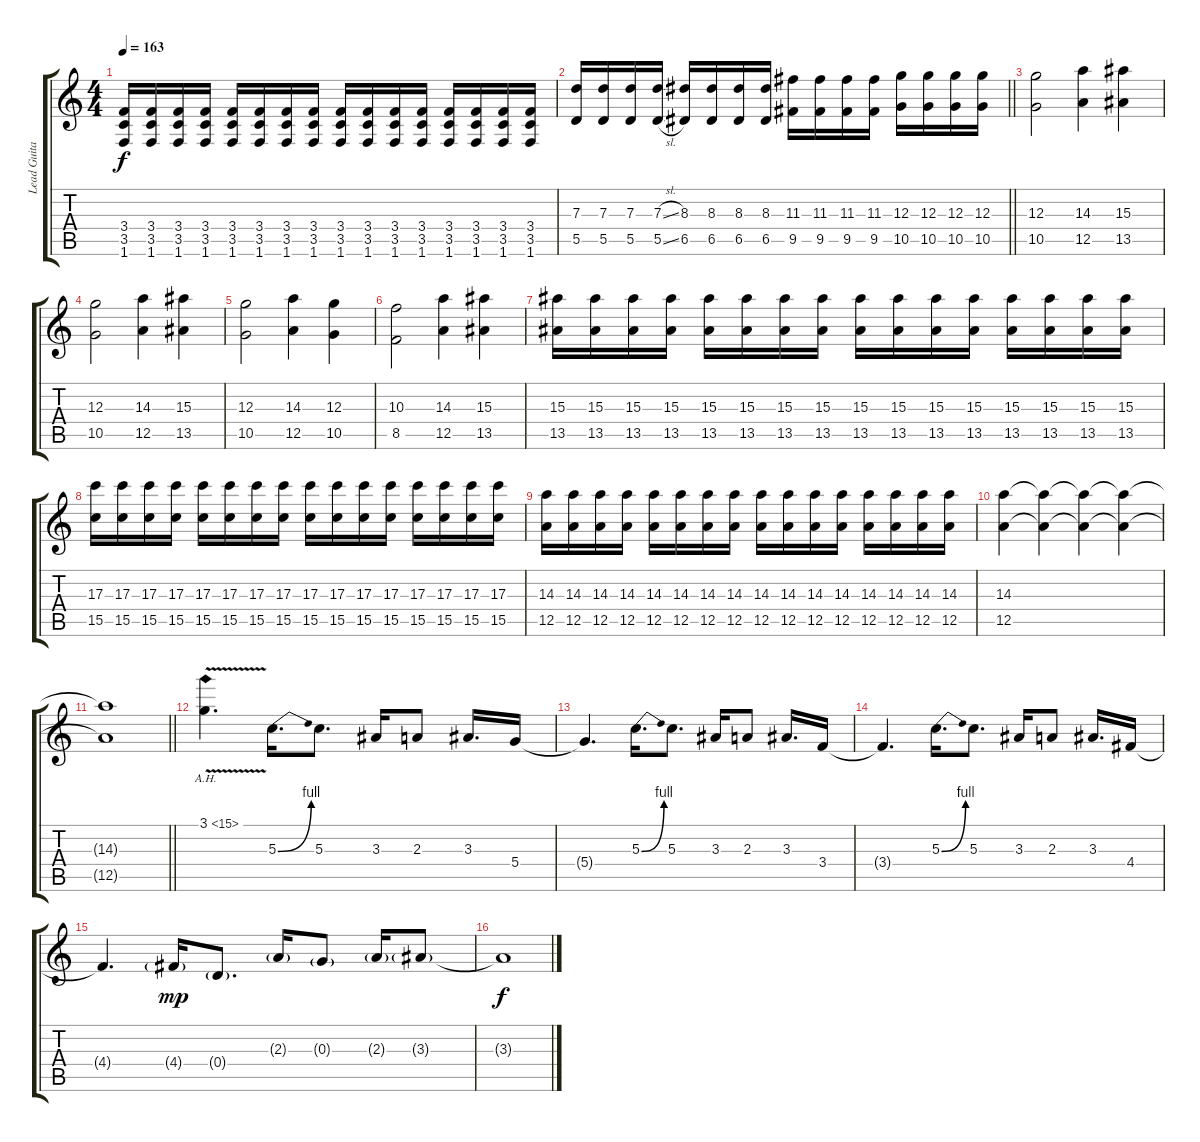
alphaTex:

\track ("Lead Guitar" "Lead Guita") {instrument distortionguitar}
\staff {score tabs}
\tuning (E4 B3 G3 D3 A2 E2) {hide}
\ts (4 4)
\tempo 163
\clef g2
\ks c
(3.4 3.5 1.6).16{dy f} (3.4 3.5 1.6).16 (3.4 3.5 1.6).16 (3.4 3.5 1.6).16 (3.4 3.5 1.6).16 (3.4 3.5 1.6).16 (3.4 3.5 1.6).16 (3.4 3.5 1.6).16 (3.4 3.5 1.6).16 (3.4 3.5 1.6).16 (3.4 3.5 1.6).16 (3.4 3.5 1.6).16 (3.4 3.5 1.6).16 (3.4 3.5 1.6).16 (3.4 3.5 1.6).16 (3.4 3.5 1.6).16 |
\barLineRight lightlight
(7.3 5.5).16 (7.3 5.5).16 (7.3 5.5).16 (7.3{sl} 5.5{sl}).16 (8.3 6.5).16 (8.3 6.5).16 (8.3 6.5).16 (8.3 6.5).16 (11.3 9.5).16 (11.3 9.5).16 (11.3 9.5).16 (11.3 9.5).16 (12.3 10.5).16 (12.3 10.5).16 (12.3 10.5).16 (12.3 10.5).16 |
(12.3 10.5).2{volume 16} (14.3 12.5).4 (15.3 13.5).4 |
(12.3 10.5).2 (14.3 12.5).4 (15.3 13.5).4 |
(12.3 10.5).2 (14.3 12.5).4 (12.3 10.5).4 |
(10.3 8.5).2 (14.3 12.5).4 (15.3 13.5).4 |
(15.3 13.5).16{volume 14} (15.3 13.5).16 (15.3 13.5).16 (15.3 13.5).16 (15.3 13.5).16 (15.3 13.5).16 (15.3 13.5).16 (15.3 13.5).16 (15.3 13.5).16 (15.3 13.5).16 (15.3 13.5).16 (15.3 13.5).16 (15.3 13.5).16 (15.3 13.5).16 (15.3 13.5).16 (15.3 13.5).16 |
(17.3 15.5).16 (17.3 15.5).16 (17.3 15.5).16 (17.3 15.5).16 (17.3 15.5).16 (17.3 15.5).16 (17.3 15.5).16 (17.3 15.5).16 (17.3 15.5).16 (17.3 15.5).16 (17.3 15.5).16 (17.3 15.5).16 (17.3 15.5).16 (17.3 15.5).16 (17.3 15.5).16 (17.3 15.5).16 |
(14.3 12.5).16 (14.3 12.5).16 (14.3 12.5).16 (14.3 12.5).16 (14.3 12.5).16 (14.3 12.5).16 (14.3 12.5).16 (14.3 12.5).16 (14.3 12.5).16 (14.3 12.5).16 (14.3 12.5).16 (14.3 12.5).16 (14.3 12.5).16 (14.3 12.5).16 (14.3 12.5).16 (14.3 12.5).16 |
(14.3 12.5).4 (14.3{t} 12.5{t}).4 (14.3{t} 12.5{t}).4 (14.3{t} 12.5{t}).4 |
\barLineRight lightlight
(14.3{t} 12.5{t}).1 |
3.1{ah 12 v}.4{d volume 16} 5.3{be (bend 0 0 60 4)}.16{d} 5.3.8{d} 3.3.16 2.3.8 3.3.16{d} 5.4.16 |
5.4{t}.4{d} 5.3{be (bend 0 0 60 4)}.16{d} 5.3.8{d} 3.3.16 2.3.8 3.3.16{d} 3.4.16 |
3.4{t}.4{d} 5.3{be (bend 0 0 60 4)}.16{d} 5.3.8{d} 3.3.16 2.3.8 3.3.16{d} 4.4.16 |
4.4{t}.4{d} 4.4{g}.16{dy mp} 0.4{g}.8{d} 2.3{g}.16 0.3{g}.8 2.3{g}.16 3.3{g}.8 |
3.3{t}.1{dy f}
